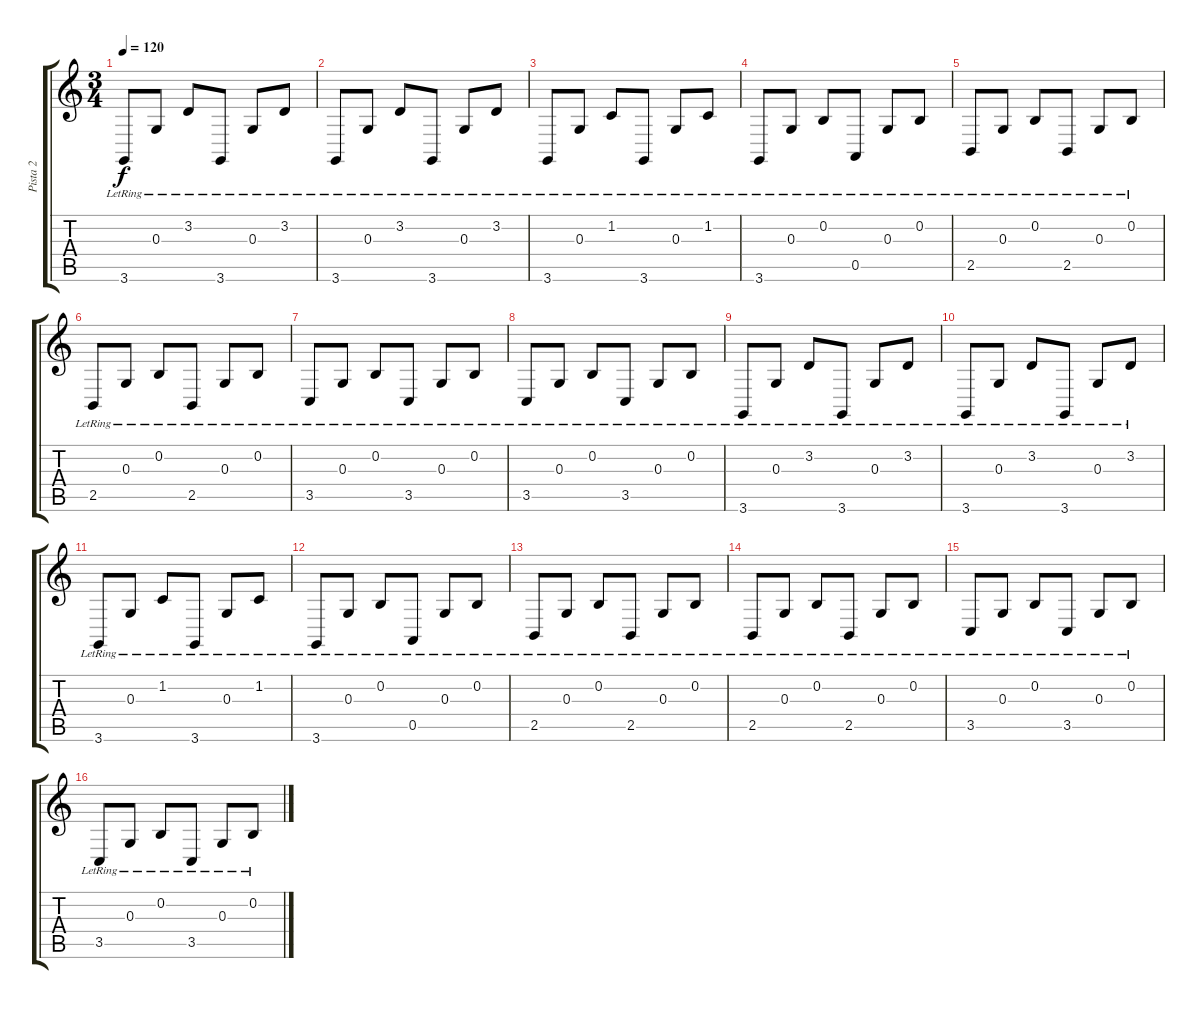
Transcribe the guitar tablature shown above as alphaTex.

\track ("Pista 2" "Pista 2") {instrument brightacousticpiano}
\staff {score tabs}
\tuning (E4 B3 G3 D3 A2 E2) {hide}
\ts (3 4)
\tempo 120
\clef g2
\ks c
3.6{lr}.8{dy f} 0.3{lr}.8 3.2{lr}.8 3.6{lr}.8 0.3{lr}.8 3.2{lr}.8 |
3.6{lr}.8 0.3{lr}.8 3.2{lr}.8 3.6{lr}.8 0.3{lr}.8 3.2{lr}.8 |
3.6{lr}.8 0.3{lr}.8 1.2{lr}.8 3.6{lr}.8 0.3{lr}.8 1.2{lr}.8 |
3.6{lr}.8 0.3{lr}.8 0.2{lr}.8 0.5{lr}.8 0.3{lr}.8 0.2{lr}.8 |
2.5{lr}.8 0.3{lr}.8 0.2{lr}.8 2.5{lr}.8 0.3{lr}.8 0.2{lr}.8 |
2.5{lr}.8 0.3{lr}.8 0.2{lr}.8 2.5{lr}.8 0.3{lr}.8 0.2{lr}.8 |
3.5{lr}.8 0.3{lr}.8 0.2{lr}.8 3.5{lr}.8 0.3{lr}.8 0.2{lr}.8 |
3.5{lr}.8 0.3{lr}.8 0.2{lr}.8 3.5{lr}.8 0.3{lr}.8 0.2{lr}.8 |
3.6{lr}.8 0.3{lr}.8 3.2{lr}.8 3.6{lr}.8 0.3{lr}.8 3.2{lr}.8 |
3.6{lr}.8 0.3{lr}.8 3.2{lr}.8 3.6{lr}.8 0.3{lr}.8 3.2{lr}.8 |
3.6{lr}.8 0.3{lr}.8 1.2{lr}.8 3.6{lr}.8 0.3{lr}.8 1.2{lr}.8 |
3.6{lr}.8 0.3{lr}.8 0.2{lr}.8 0.5{lr}.8 0.3{lr}.8 0.2{lr}.8 |
2.5{lr}.8 0.3{lr}.8 0.2{lr}.8 2.5{lr}.8 0.3{lr}.8 0.2{lr}.8 |
2.5{lr}.8 0.3{lr}.8 0.2{lr}.8 2.5{lr}.8 0.3{lr}.8 0.2{lr}.8 |
3.5{lr}.8 0.3{lr}.8 0.2{lr}.8 3.5{lr}.8 0.3{lr}.8 0.2{lr}.8 |
3.5{lr}.8 0.3{lr}.8 0.2{lr}.8 3.5{lr}.8 0.3{lr}.8 0.2{lr}.8
